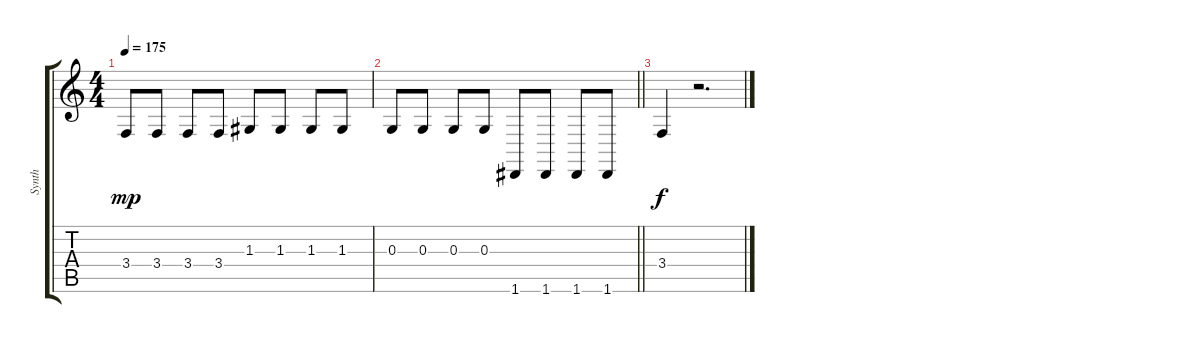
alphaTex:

\track ("Synth" "Synth") {instrument lead2sawtooth}
\staff {score tabs}
\tuning (E4 B3 G3 D3 A2 D2) {hide}
\ts (4 4)
\tempo 175
\clef g2
\ks c
3.4.8{dy mp} 3.4.8 3.4.8 3.4.8 1.3.8 1.3.8 1.3.8 1.3.8 |
\barLineRight lightlight
0.3.8 0.3.8 0.3.8 0.3.8 1.6.8 1.6.8 1.6.8 1.6.8 |
3.4.4{dy f} r.2{d}
